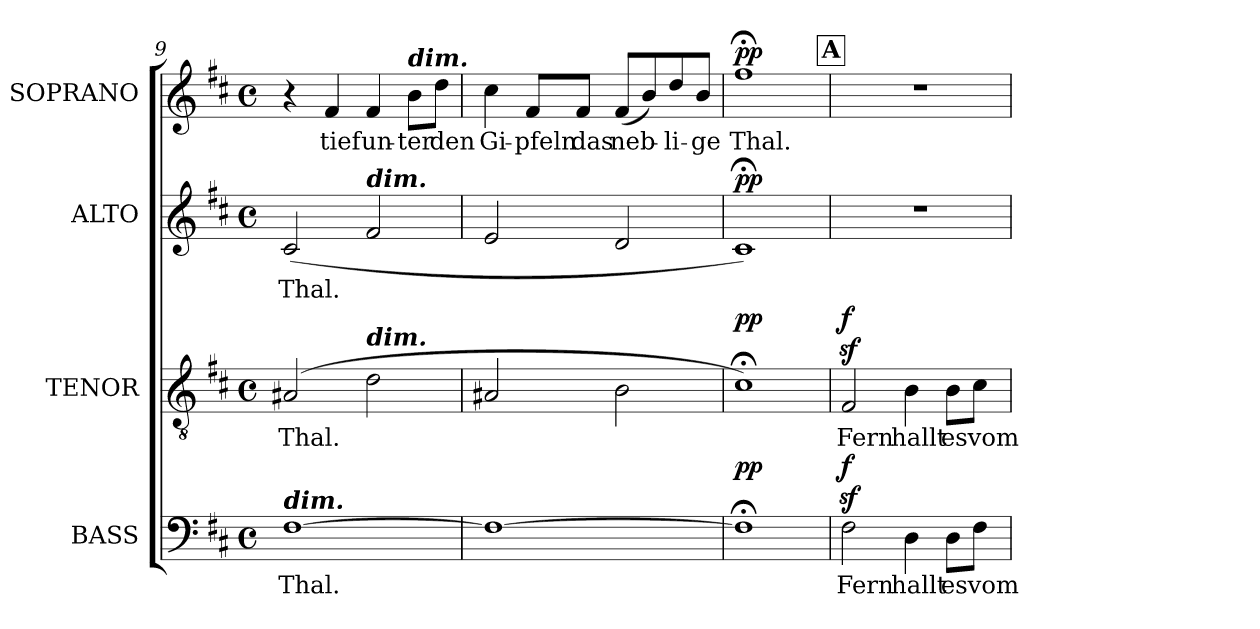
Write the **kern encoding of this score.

**kern	**text	**dynam	**kern	**text	**dynam	**kern	**text	**dynam	**kern	**text	**dynam
*part4	*part4	*part4	*part3	*part3	*part3	*part2	*part2	*part2	*part1	*part1	*part1
*staff4	*staff4	*staff4	*staff3	*staff3	*staff3	*staff2	*staff2	*staff2	*staff1	*staff1	*staff1
*I"BASS	*	*	*I"TENOR	*	*	*I"ALTO	*	*	*I"SOPRANO	*	*
*I'B.	*	*	*I'T.	*	*	*I'A.	*	*	*I'S.	*	*
*clefF4	*	*	*clefGv2	*	*	*clefG2	*	*	*clefG2	*	*
*	*	*	*ITrd7c12	*	*	*	*	*	*	*	*
*k[f#c#]	*	*	*k[f#c#]	*	*	*k[f#c#]	*	*	*k[f#c#]	*	*
*b:	*	*	*b:	*	*	*b:	*	*	*b:	*	*
*M4/4	*	*	*M4/4	*	*	*M4/4	*	*	*M4/4	*	*
*met(c)	*	*	*met(c)	*	*	*met(c)	*	*	*met(c)	*	*
=9	=9	=9	=9	=9	=9	=9	=9	=9	=9	=9	=9
!	!LO:LY:b:color=#000000	!	!	!	!	!	!	!	!	!	!
!	!	!	!	!LO:LY:b:color=#000000	!	!	!	!	!	!	!
!LO:TX:a:Bi:t=dim.	!	!	!	!	!	!	!	!	!	!	!
!	!	!	!	!	!	!	!LO:LY:b:color=#000000	!	!	!	!
[>1F#i	Thal.	.	(2AA#Xi/	Thal.	.	(2c#i/	Thal.	.	4r	.	.
!	!	!	!	!	!	!	!	!	!	!LO:LY:b:color=#000000	!
.	.	.	.	.	.	.	.	.	4f#i/	tief	.
!	!	!	!	!	!	!LO:TX:a:Bi:t=dim.	!	!	!	!	!
!	!	!	!LO:TX:a:Bi:t=dim.	!	!	!	!	!	!	!	!
!	!	!	!	!	!	!	!	!	!	!LO:LY:b:color=#000000	!
.	.	.	2Di\	.	.	2f#i/	.	.	4f#i/	un-	.
!	!	!	!	!	!	!	!	!	!LO:TX:a:Bi:t=dim.	!	!
!	!	!	!	!	!	!	!	!	!	!LO:LY:b:color=#000000	!
.	.	.	.	.	.	.	.	.	8bi\L	-ter	.
!	!	!	!	!	!	!	!	!	!	!LO:LY:b:color=#000000	!
.	.	.	.	.	.	.	.	.	8ddi\J	den	.
=10	=10	=10	=10	=10	=10	=10	=10	=10	=10	=10	=10
!	!	!	!	!	!	!	!	!	!	!LO:LY:b:color=#000000	!
1F#i_>	.	.	2AA#Xi/	.	.	2ei/	.	.	4cc#i\	Gi-	.
!	!	!	!	!	!	!	!	!	!	!LO:LY:b:color=#000000	!
.	.	.	.	.	.	.	.	.	8f#i/L	-pfeln	.
!	!	!	!	!	!	!	!	!	!	!LO:LY:b:color=#000000	!
.	.	.	.	.	.	.	.	.	8f#i/J	das	.
!	!	!	!	!	!	!	!	!	!	!LO:LY:b:color=#000000	!
.	.	.	2BBi\	.	.	2di/	.	.	(8f#i/L	neb-	.
.	.	.	.	.	.	.	.	.	8bi/)	.	.
!	!	!	!	!	!	!	!	!	!	!LO:LY:b:color=#000000	!
.	.	.	.	.	.	.	.	.	8ddi/	-li-	.
!	!	!	!	!	!	!	!	!	!	!LO:LY:b:color=#000000	!
.	.	.	.	.	.	.	.	.	8bi/J	-ge	.
=11	=11	=11	=11	=11	=11	=11	=11	=11	=11	=11	=11
!	!	!	!	!	!	!	!	!	!	!LO:LY:b:color=#000000	!
1F#;i]	.	pp	1C#;i)	.	pp	1c#;i)	.	pp	1ff#;i	Thal.	pp
!!LO:LB:g=z
!!LO:REH:place=s1:B:color=#000000:enc=box:fs=17.415:t=A
=12	=12	=12	=12	=12	=12	=12	=12	=12	=12	=12	=12
!	!LO:LY:b:color=#000000	!	!	!	!	!	!	!	!	!	!
!	!	!	!	!LO:LY:b:color=#000000	!	!	!	!	!	!	!
2F#zi\	Fern	f	2FF#zi/	Fern	f	1r	.	.	1r	.	.
!	!LO:LY:b:color=#000000	!	!	!	!	!	!	!	!	!	!
!	!	!	!	!LO:LY:b:color=#000000	!	!	!	!	!	!	!
4Di\	hallt	.	4BBi\	hallt	.	.	.	.	.	.	.
!	!LO:LY:b:color=#000000	!	!	!	!	!	!	!	!	!	!
!	!	!	!	!LO:LY:b:color=#000000	!	!	!	!	!	!	!
8Di\L	es	.	8BBi\L	es	.	.	.	.	.	.	.
!	!LO:LY:b:color=#000000	!	!	!	!	!	!	!	!	!	!
!	!	!	!	!LO:LY:b:color=#000000	!	!	!	!	!	!	!
8F#i\J	vom	.	8C#i\J	vom	.	.	.	.	.	.	.
=	=	=	=	=	=	=	=	=	=	=	=
*-	*-	*-	*-	*-	*-	*-	*-	*-	*-	*-	*-
